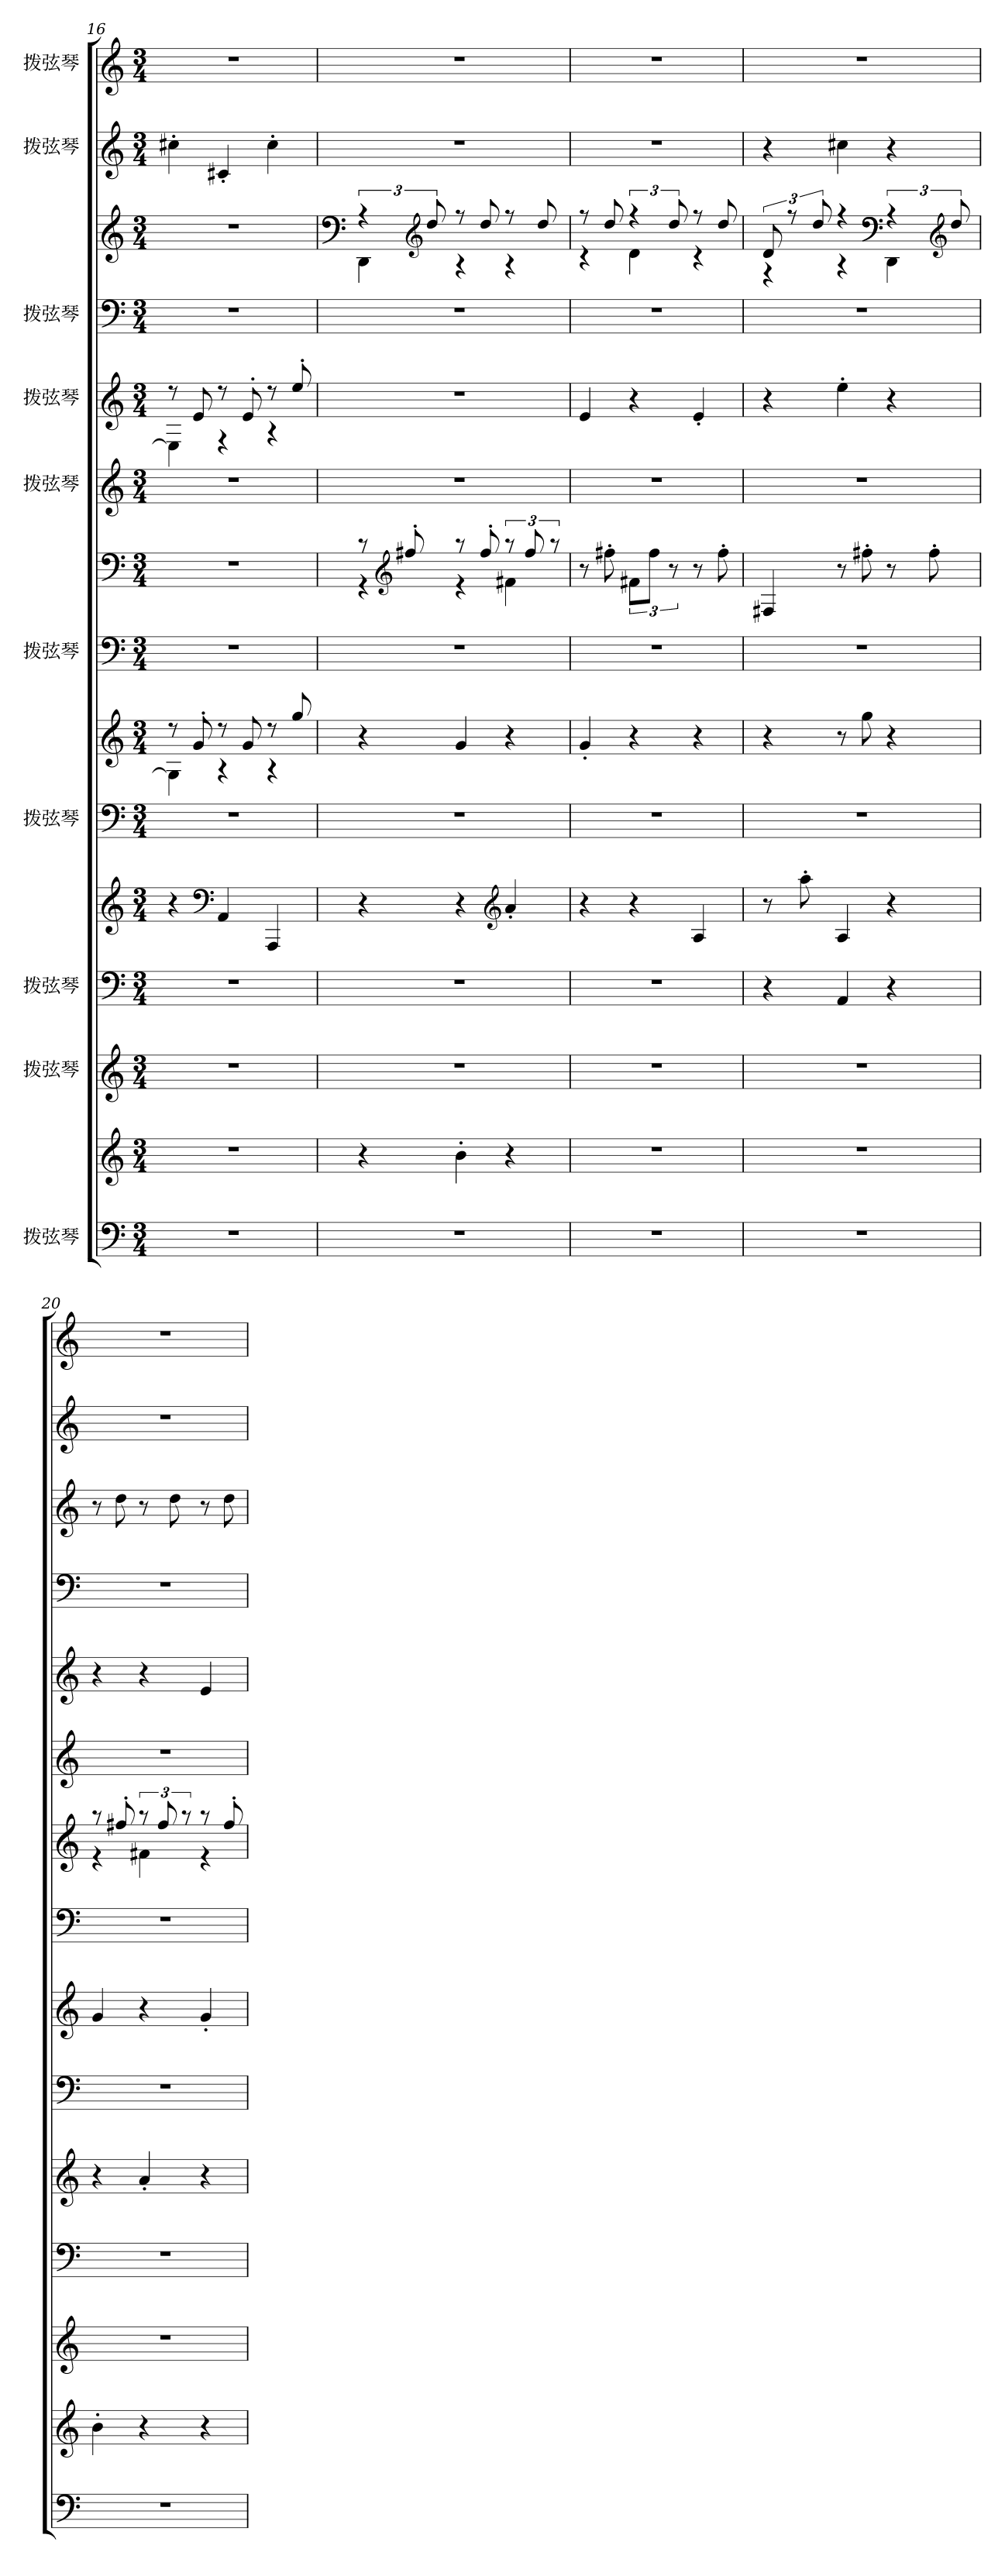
**kern	**kern	**kern	**kern	**kern	**kern	**kern	**kern	**kern	**kern	**kern	**kern	**kern	**kern	**kern
*part10	*part10	*part9	*part8	*part8	*part7	*part7	*part6	*part6	*part5	*part4	*part3	*part3	*part2	*part1
*staff15	*staff14	*staff13	*staff12	*staff11	*staff10	*staff9	*staff8	*staff7	*staff6	*staff5	*staff4	*staff3	*staff2	*staff1
*I"拨弦琴	*	*I"拨弦琴	*I"拨弦琴	*	*I"拨弦琴	*	*I"拨弦琴	*	*I"拨弦琴	*I"拨弦琴	*I"拨弦琴	*	*I"拨弦琴	*I"拨弦琴
*clefF4	*clefG2	*clefG2	*clefF4	*clefG2	*clefF4	*clefG2	*clefF4	*clefF4	*clefG2	*clefG2	*clefF4	*clefG2	*clefG2	*clefG2
*k[]	*k[]	*k[]	*k[]	*k[]	*k[]	*k[]	*k[]	*k[]	*k[]	*k[]	*k[]	*k[]	*k[]	*k[]
*M3/4	*M3/4	*M3/4	*M3/4	*M3/4	*M3/4	*M3/4	*M3/4	*M3/4	*M3/4	*M3/4	*M3/4	*M3/4	*M3/4	*M3/4
=16	=16	=16	=16	=16	=16	=16	=16	=16	=16	=16	=16	=16	=16	=16
*	*	*	*	*	*	*^	*	*	*	*^	*	*	*	*
2.r	2.r	2.r	2.r	4r	2.r	8r	4G\]	2.r	2.r	2.r	8r	4E\]	2.r	2.r	4cc#X'\	2.r
.	.	.	.	.	.	8g'/	.	.	.	.	8e/	.	.	.	.	.
*	*	*	*	*clefF4	*	*	*	*	*	*	*	*	*	*	*	*
.	.	.	.	4AA/	.	8r	4r	.	.	.	8r	4r	.	.	4c#X'/	.
.	.	.	.	.	.	8g/	.	.	.	.	8e'/	.	.	.	.	.
.	.	.	.	4AAA/	.	8r	4r	.	.	.	8r	4r	.	.	4cc#'\	.
.	.	.	.	.	.	8gg/	.	.	.	.	8ee'/	.	.	.	.	.
*	*	*	*	*	*	*v	*v	*	*	*	*v	*v	*	*	*	*
=17	=17	=17	=17	=17	=17	=17	=17	=17	=17	=17	=17	=17	=17	=17
*	*	*	*	*	*	*	*	*	*	*	*	*clefF4	*	*
*	*	*	*	*	*	*	*	*^	*	*	*	*^	*	*
2.r	4r	2.r	2.r	4r	2.r	4r	2.r	8r	4r	2.r	2.r	2.r	6r	4DD\	2.r	2.r
*	*	*	*	*	*	*	*	*clefG2	*	*	*	*	*	*	*	*
.	.	.	.	.	.	.	.	8ff#X'/	.	.	.	.	.	.	.	.
*	*	*	*	*	*	*	*	*	*	*	*	*	*clefG2	*	*	*
.	.	.	.	.	.	.	.	.	.	.	.	.	12dd/	.	.	.
.	4b'\	.	.	4r	.	4g/	.	8r	4r	.	.	.	8r	4r	.	.
.	.	.	.	.	.	.	.	8ff#'/	.	.	.	.	8dd/	.	.	.
*	*	*	*	*clefG2	*	*	*	*	*	*	*	*	*	*	*	*
.	4r	.	.	4a'/	.	4r	.	12r	4f#X\	.	.	.	8r	4r	.	.
.	.	.	.	.	.	.	.	12ff#/	.	.	.	.	.	.	.	.
.	.	.	.	.	.	.	.	.	.	.	.	.	8dd/	.	.	.
.	.	.	.	.	.	.	.	12r	.	.	.	.	.	.	.	.
*	*	*	*	*	*	*	*	*v	*v	*	*	*	*	*	*	*
!!LO:PB:g=z
=18	=18	=18	=18	=18	=18	=18	=18	=18	=18	=18	=18	=18	=18	=18	=18
2.r	2.r	2.r	2.r	4r	2.r	4g'/	2.r	8r	2.r	4e/	2.r	8r	4r	2.r	2.r
.	.	.	.	.	.	.	.	8ff#X'\	.	.	.	8dd/	.	.	.
.	.	.	.	4r	.	4r	.	12f#X\L	.	4r	.	6r	4d\	.	.
.	.	.	.	.	.	.	.	12ff#\J	.	.	.	.	.	.	.
.	.	.	.	.	.	.	.	12r	.	.	.	12dd/	.	.	.
.	.	.	.	4A/	.	4r	.	8r	.	4e'/	.	8r	4r	.	.
.	.	.	.	.	.	.	.	8ff#'\	.	.	.	8dd/	.	.	.
=19	=19	=19	=19	=19	=19	=19	=19	=19	=19	=19	=19	=19	=19	=19	=19
2.r	2.r	2.r	4r	8r	2.r	4r	2.r	4F#X/	2.r	4r	2.r	12d/	4r	4r	2.r
.	.	.	.	.	.	.	.	.	.	.	.	12r	.	.	.
.	.	.	.	8aa'\	.	.	.	.	.	.	.	.	.	.	.
.	.	.	.	.	.	.	.	.	.	.	.	12dd/	.	.	.
.	.	.	4AA/	4A/	.	8r	.	8r	.	4ee'\	.	4r	4r	4cc#X\	.
.	.	.	.	.	.	8gg\	.	8ff#X'\	.	.	.	.	.	.	.
*	*	*	*	*	*	*	*	*	*	*	*	*clefF4	*	*	*
.	.	.	4r	4r	.	4r	.	8r	.	4r	.	6r	4DD\	4r	.
.	.	.	.	.	.	.	.	8ff#'\	.	.	.	.	.	.	.
*	*	*	*	*	*	*	*	*	*	*	*	*clefG2	*	*	*
.	.	.	.	.	.	.	.	.	.	.	.	12dd/	.	.	.
*	*	*	*	*	*	*	*	*	*	*	*	*v	*v	*	*
=20	=20	=20	=20	=20	=20	=20	=20	=20	=20	=20	=20	=20	=20	=20
*	*	*	*	*	*	*	*	*^	*	*	*	*	*	*
2.r	4b'\	2.r	2.r	4r	2.r	4g/	2.r	8r	4r	2.r	4r	2.r	8r	2.r	2.r
.	.	.	.	.	.	.	.	8ff#X'/	.	.	.	.	8dd\	.	.
.	4r	.	.	4a'/	.	4r	.	12r	4f#X\	.	4r	.	8r	.	.
.	.	.	.	.	.	.	.	12ff#/	.	.	.	.	.	.	.
.	.	.	.	.	.	.	.	.	.	.	.	.	8dd\	.	.
.	.	.	.	.	.	.	.	12r	.	.	.	.	.	.	.
.	4r	.	.	4r	.	4g'/	.	8r	4r	.	4e/	.	8r	.	.
.	.	.	.	.	.	.	.	8ff#'/	.	.	.	.	8dd\	.	.
*	*	*	*	*	*	*	*	*v	*v	*	*	*	*	*	*
=	=	=	=	=	=	=	=	=	=	=	=	=	=	=
*-	*-	*-	*-	*-	*-	*-	*-	*-	*-	*-	*-	*-	*-	*-
